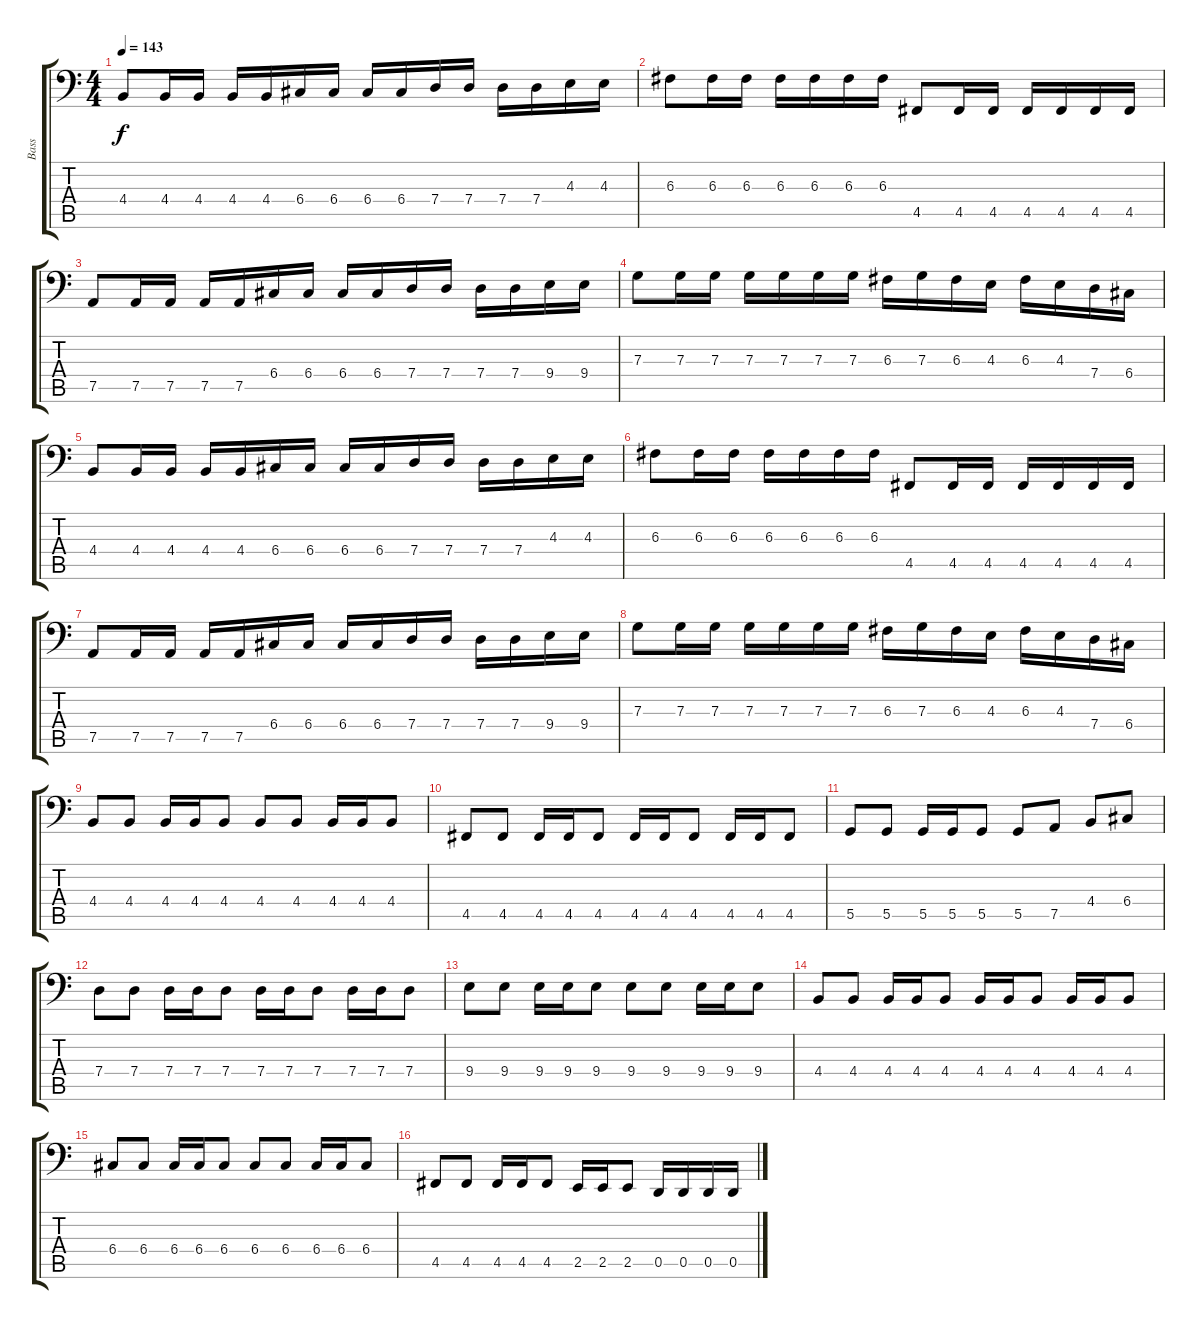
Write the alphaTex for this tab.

\track ("Bass" "Bass") {instrument electricbassfinger}
\staff {score tabs}
\tuning (A2 E2 C2 G1 D1 A0) {hide}
\ts (4 4)
\tempo 143
\clef f4
\ks c
4.4.8{dy f} 4.4.16 4.4.16 4.4.16 4.4.16 6.4.16 6.4.16 6.4.16 6.4.16 7.4.16 7.4.16 7.4.16 7.4.16 4.3.16 4.3.16 |
6.3.8 6.3.16 6.3.16 6.3.16 6.3.16 6.3.16 6.3.16 4.5.8 4.5.16 4.5.16 4.5.16 4.5.16 4.5.16 4.5.16 |
7.5.8 7.5.16 7.5.16 7.5.16 7.5.16 6.4.16 6.4.16 6.4.16 6.4.16 7.4.16 7.4.16 7.4.16 7.4.16 9.4.16 9.4.16 |
7.3.8 7.3.16 7.3.16 7.3.16 7.3.16 7.3.16 7.3.16 6.3.16 7.3.16 6.3.16 4.3.16 6.3.16 4.3.16 7.4.16 6.4.16 |
4.4.8 4.4.16 4.4.16 4.4.16 4.4.16 6.4.16 6.4.16 6.4.16 6.4.16 7.4.16 7.4.16 7.4.16 7.4.16 4.3.16 4.3.16 |
6.3.8 6.3.16 6.3.16 6.3.16 6.3.16 6.3.16 6.3.16 4.5.8 4.5.16 4.5.16 4.5.16 4.5.16 4.5.16 4.5.16 |
7.5.8 7.5.16 7.5.16 7.5.16 7.5.16 6.4.16 6.4.16 6.4.16 6.4.16 7.4.16 7.4.16 7.4.16 7.4.16 9.4.16 9.4.16 |
7.3.8 7.3.16 7.3.16 7.3.16 7.3.16 7.3.16 7.3.16 6.3.16 7.3.16 6.3.16 4.3.16 6.3.16 4.3.16 7.4.16 6.4.16 |
4.4.8 4.4.8 4.4.16 4.4.16 4.4.8 4.4.8 4.4.8 4.4.16 4.4.16 4.4.8 |
4.5.8 4.5.8 4.5.16 4.5.16 4.5.8 4.5.16 4.5.16 4.5.8 4.5.16 4.5.16 4.5.8 |
5.5.8 5.5.8 5.5.16 5.5.16 5.5.8 5.5.8 7.5.8 4.4.8 6.4.8 |
7.4.8 7.4.8 7.4.16 7.4.16 7.4.8 7.4.16 7.4.16 7.4.8 7.4.16 7.4.16 7.4.8 |
9.4.8 9.4.8 9.4.16 9.4.16 9.4.8 9.4.8 9.4.8 9.4.16 9.4.16 9.4.8 |
4.4.8 4.4.8 4.4.16 4.4.16 4.4.8 4.4.16 4.4.16 4.4.8 4.4.16 4.4.16 4.4.8 |
6.4.8 6.4.8 6.4.16 6.4.16 6.4.8 6.4.8 6.4.8 6.4.16 6.4.16 6.4.8 |
4.5.8 4.5.8 4.5.16 4.5.16 4.5.8 2.5.16 2.5.16 2.5.8 0.5.16 0.5.16 0.5.16 0.5.16
